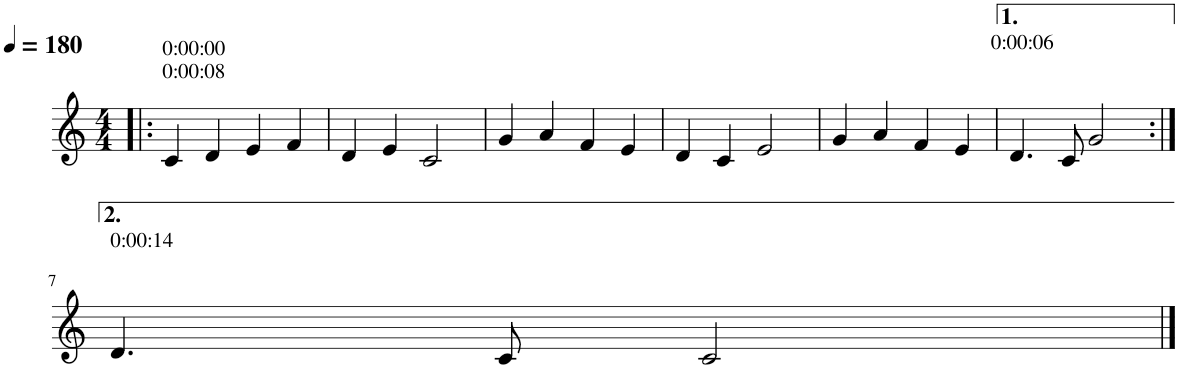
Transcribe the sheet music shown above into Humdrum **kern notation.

**kern
*part1
*staff1
*I"Piano
*I'Pno.
*clefG2
*k[]
*M4/4
*MM180
=1!|:
!LO:TX:a:t=0&colon;00&colon;00
!LO:TX:a:t=0&colon;00&colon;08
4c/
4d/
4e/
4f/
=2
4d/
4e/
2c/
=3
4g/
4a/
4f/
4e/
=4
4d/
4c/
2e/
=5
4g/
4a/
4f/
4e/
=6
!LO:TX:a:t=0&colon;00&colon;06
4.d/
8c/
2g/
!!LO:LB:g=z
=7:|!
!LO:TX:a:t=0&colon;00&colon;14
4.d/
8c/
2c/
==
*-
